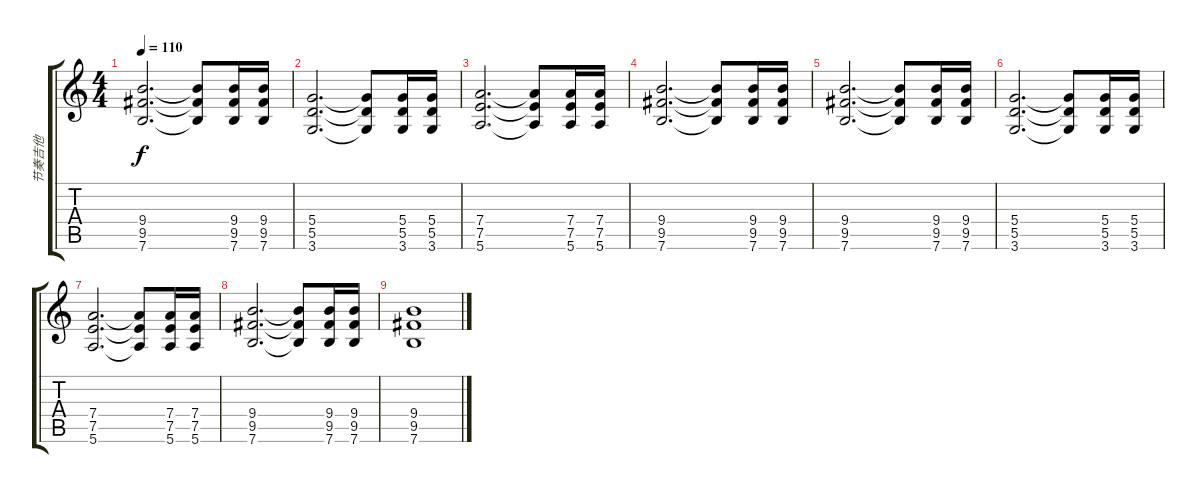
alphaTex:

\track ("节奏吉他" "节奏吉他") {instrument overdrivenguitar}
\staff {score tabs}
\tuning (E4 B3 G3 D3 A2 E2) {hide}
\ts (4 4)
\tempo 110
\clef g2
\ks c
(9.4 9.5 7.6).2{d dy f} (9.4{t} 9.5{t} 7.6{t}).8 (9.4 9.5 7.6).16 (9.4 9.5 7.6).16 |
(5.4 5.5 3.6).2{d} (5.4{t} 5.5{t} 3.6{t}).8 (5.4 5.5 3.6).16 (5.4 5.5 3.6).16 |
(7.4 7.5 5.6).2{d} (7.4{t} 7.5{t} 5.6{t}).8 (7.4 7.5 5.6).16 (7.4 7.5 5.6).16 |
(9.4 9.5 7.6).2{d} (9.4{t} 9.5{t} 7.6{t}).8 (9.4 9.5 7.6).16 (9.4 9.5 7.6).16 |
(9.4 9.5 7.6).2{d} (9.4{t} 9.5{t} 7.6{t}).8 (9.4 9.5 7.6).16 (9.4 9.5 7.6).16 |
(5.4 5.5 3.6).2{d} (5.4{t} 5.5{t} 3.6{t}).8 (5.4 5.5 3.6).16 (5.4 5.5 3.6).16 |
(7.4 7.5 5.6).2{d} (7.4{t} 7.5{t} 5.6{t}).8 (7.4 7.5 5.6).16 (7.4 7.5 5.6).16 |
(9.4 9.5 7.6).2{d} (9.4{t} 9.5{t} 7.6{t}).8 (9.4 9.5 7.6).16 (9.4 9.5 7.6).16 |
(9.4 9.5 7.6).1
